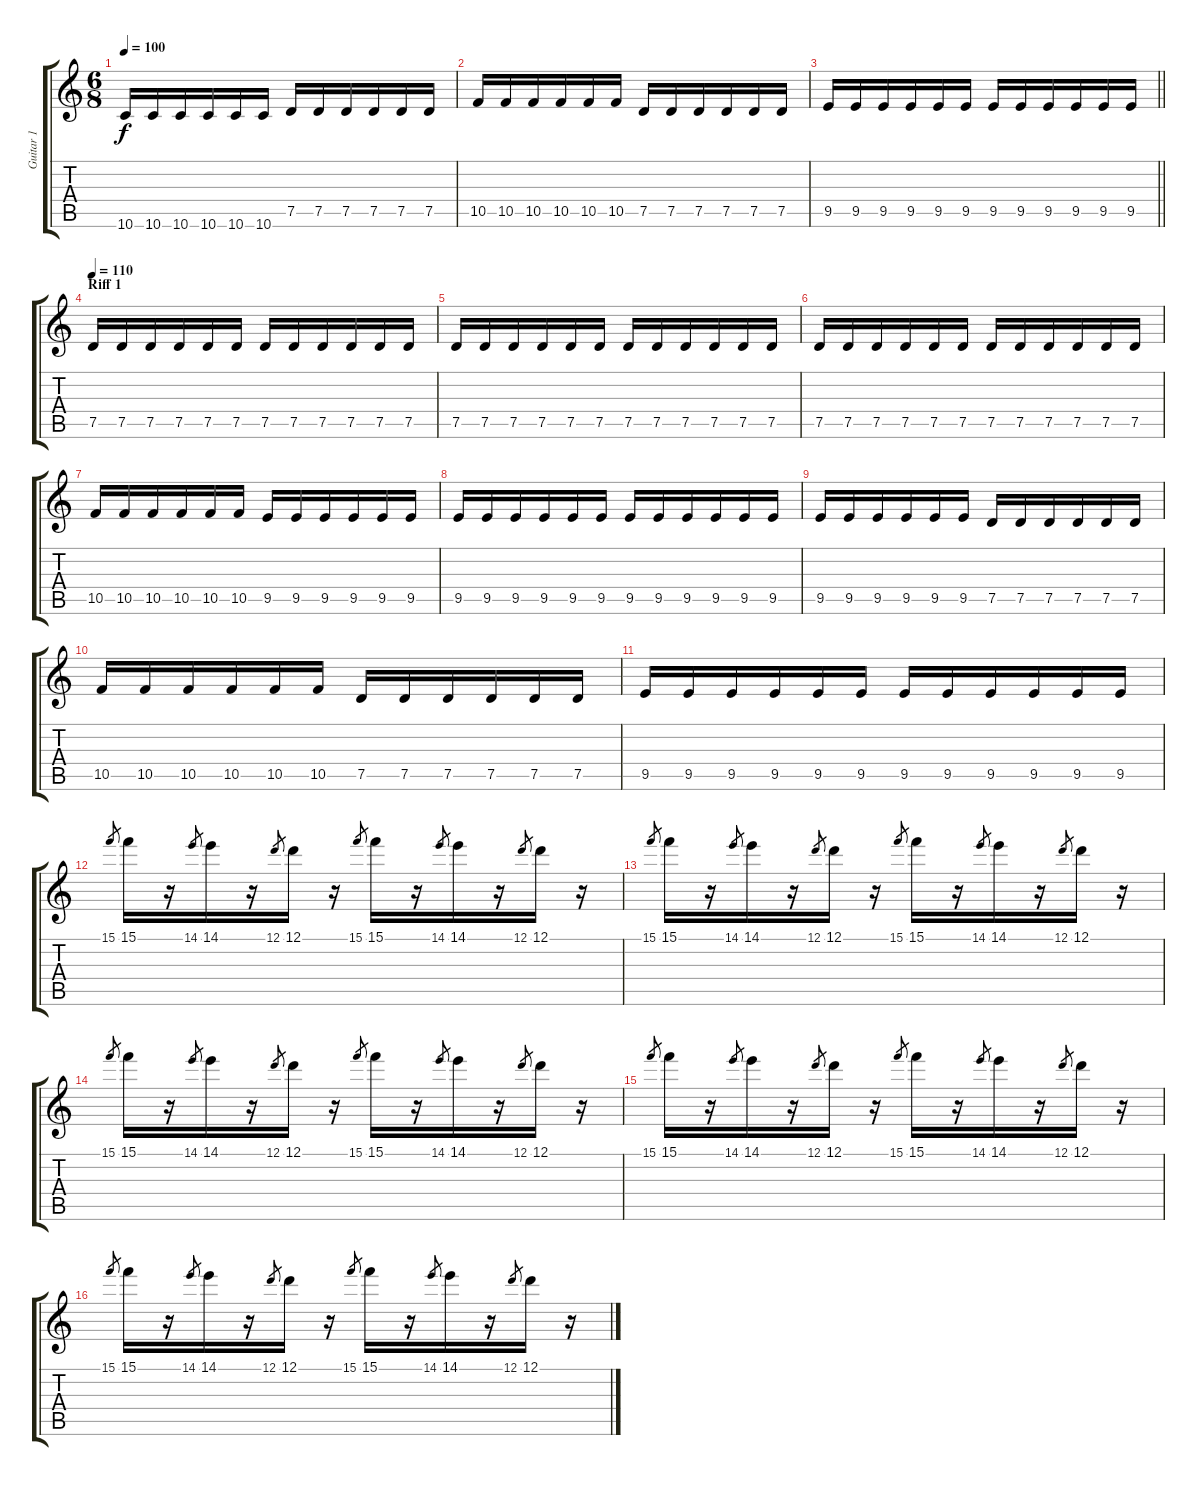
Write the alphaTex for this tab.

\track ("Guitar 1" "Guitar 1") {instrument distortionguitar}
\staff {score tabs}
\tuning (D4 A3 F3 C3 G2 D2) {hide}
\ts (6 8)
\tempo 100
\clef g2
\ks c
10.6.16{dy f} 10.6.16 10.6.16 10.6.16 10.6.16 10.6.16 7.5.16 7.5.16 7.5.16 7.5.16 7.5.16 7.5.16 |
10.5.16 10.5.16 10.5.16 10.5.16 10.5.16 10.5.16 7.5.16 7.5.16 7.5.16 7.5.16 7.5.16 7.5.16 |
\barLineRight lightlight
9.5.16 9.5.16 9.5.16 9.5.16 9.5.16 9.5.16 9.5.16 9.5.16 9.5.16 9.5.16 9.5.16 9.5.16 |
\section ("" "Riff 1")
\tempo 110
7.5.16 7.5.16 7.5.16 7.5.16 7.5.16 7.5.16 7.5.16 7.5.16 7.5.16 7.5.16 7.5.16 7.5.16 |
7.5.16 7.5.16 7.5.16 7.5.16 7.5.16 7.5.16 7.5.16 7.5.16 7.5.16 7.5.16 7.5.16 7.5.16 |
7.5.16 7.5.16 7.5.16 7.5.16 7.5.16 7.5.16 7.5.16 7.5.16 7.5.16 7.5.16 7.5.16 7.5.16 |
10.5.16 10.5.16 10.5.16 10.5.16 10.5.16 10.5.16 9.5.16 9.5.16 9.5.16 9.5.16 9.5.16 9.5.16 |
9.5.16 9.5.16 9.5.16 9.5.16 9.5.16 9.5.16 9.5.16 9.5.16 9.5.16 9.5.16 9.5.16 9.5.16 |
9.5.16 9.5.16 9.5.16 9.5.16 9.5.16 9.5.16 7.5.16 7.5.16 7.5.16 7.5.16 7.5.16 7.5.16 |
10.5.16 10.5.16 10.5.16 10.5.16 10.5.16 10.5.16 7.5.16 7.5.16 7.5.16 7.5.16 7.5.16 7.5.16 |
9.5.16 9.5.16 9.5.16 9.5.16 9.5.16 9.5.16 9.5.16 9.5.16 9.5.16 9.5.16 9.5.16 9.5.16 |
15.1.8{gr} 15.1.16 r.16 14.1.8{gr} 14.1.16 r.16 12.1.8{gr} 12.1.16 r.16 15.1.8{gr} 15.1.16 r.16 14.1.8{gr} 14.1.16 r.16 12.1.8{gr} 12.1.16 r.16 |
15.1.8{gr} 15.1.16 r.16 14.1.8{gr} 14.1.16 r.16 12.1.8{gr} 12.1.16 r.16 15.1.8{gr} 15.1.16 r.16 14.1.8{gr} 14.1.16 r.16 12.1.8{gr} 12.1.16 r.16 |
15.1.8{gr} 15.1.16 r.16 14.1.8{gr} 14.1.16 r.16 12.1.8{gr} 12.1.16 r.16 15.1.8{gr} 15.1.16 r.16 14.1.8{gr} 14.1.16 r.16 12.1.8{gr} 12.1.16 r.16 |
15.1.8{gr} 15.1.16 r.16 14.1.8{gr} 14.1.16 r.16 12.1.8{gr} 12.1.16 r.16 15.1.8{gr} 15.1.16 r.16 14.1.8{gr} 14.1.16 r.16 12.1.8{gr} 12.1.16 r.16 |
15.1.8{gr} 15.1.16 r.16 14.1.8{gr} 14.1.16 r.16 12.1.8{gr} 12.1.16 r.16 15.1.8{gr} 15.1.16 r.16 14.1.8{gr} 14.1.16 r.16 12.1.8{gr} 12.1.16 r.16
